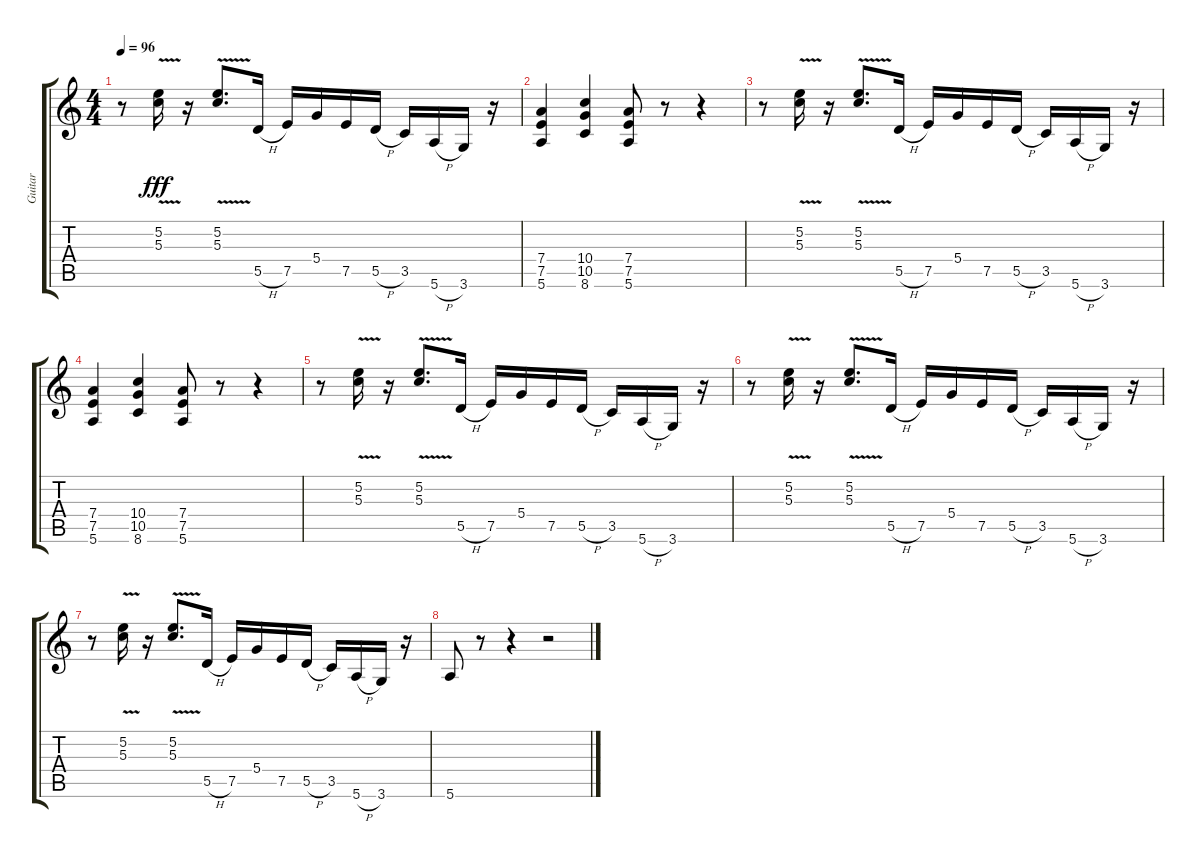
\track ("Guitar" "Guitar") {instrument distortionguitar}
\staff {score tabs}
\tuning (E4 B3 G3 D3 A2 E2) {hide}
\ts (4 4)
\tempo 96
\clef g2
\ks c
r.8{dy fff} (5.2{v} 5.3{v}).16 r.16 (5.2{v} 5.3{v}).8{d} 5.5{h}.16 7.5.16 5.4.16 7.5.16 5.5{h}.16 3.5.16 5.6{h}.16 3.6.16 r.16 |
(7.4 7.5 5.6).4 (10.4 10.5 8.6).4 (7.4 7.5 5.6).8 r.8 r.4 |
r.8 (5.2{v} 5.3{v}).16 r.16 (5.2{v} 5.3{v}).8{d} 5.5{h}.16 7.5.16 5.4.16 7.5.16 5.5{h}.16 3.5.16 5.6{h}.16 3.6.16 r.16 |
(7.4 7.5 5.6).4 (10.4 10.5 8.6).4 (7.4 7.5 5.6).8 r.8 r.4 |
r.8 (5.2{v} 5.3{v}).16 r.16 (5.2{v} 5.3{v}).8{d} 5.5{h}.16 7.5.16 5.4.16 7.5.16 5.5{h}.16 3.5.16 5.6{h}.16 3.6.16 r.16 |
r.8 (5.2{v} 5.3{v}).16 r.16 (5.2{v} 5.3{v}).8{d} 5.5{h}.16 7.5.16 5.4.16 7.5.16 5.5{h}.16 3.5.16 5.6{h}.16 3.6.16 r.16 |
r.8 (5.2{v} 5.3{v}).16 r.16 (5.2{v} 5.3{v}).8{d} 5.5{h}.16 7.5.16 5.4.16 7.5.16 5.5{h}.16 3.5.16 5.6{h}.16 3.6.16 r.16 |
5.6.8 r.8 r.4 r.2
